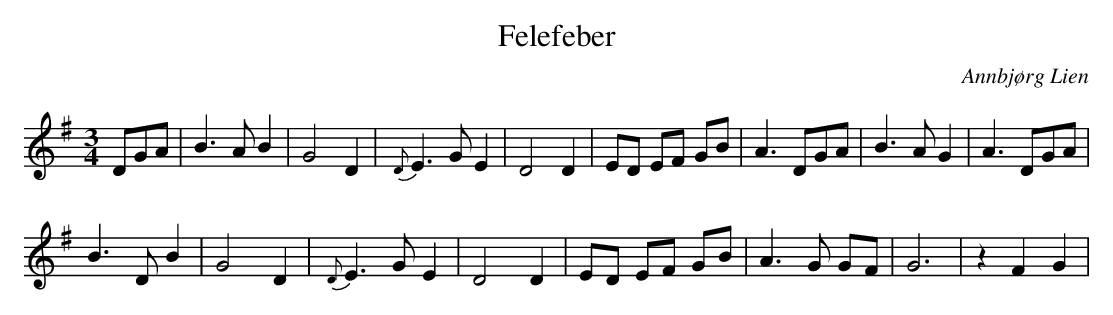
X:1
T:Felefeber
C:Annbjørg Lien
M:3/4
L:1/8
Q:90
K:G
DGA| B3A B2 | G4 D2 | {D}E3G E2 | D4 D2 | ED EF GB | A3 DGA | B3A G2 | A3 DGA |
 B3D B2 | G4 D2 | {D}E3G E2 | D4 D2 | ED EF GB | A3 G GF | G6 | z2 F2 G2 |
